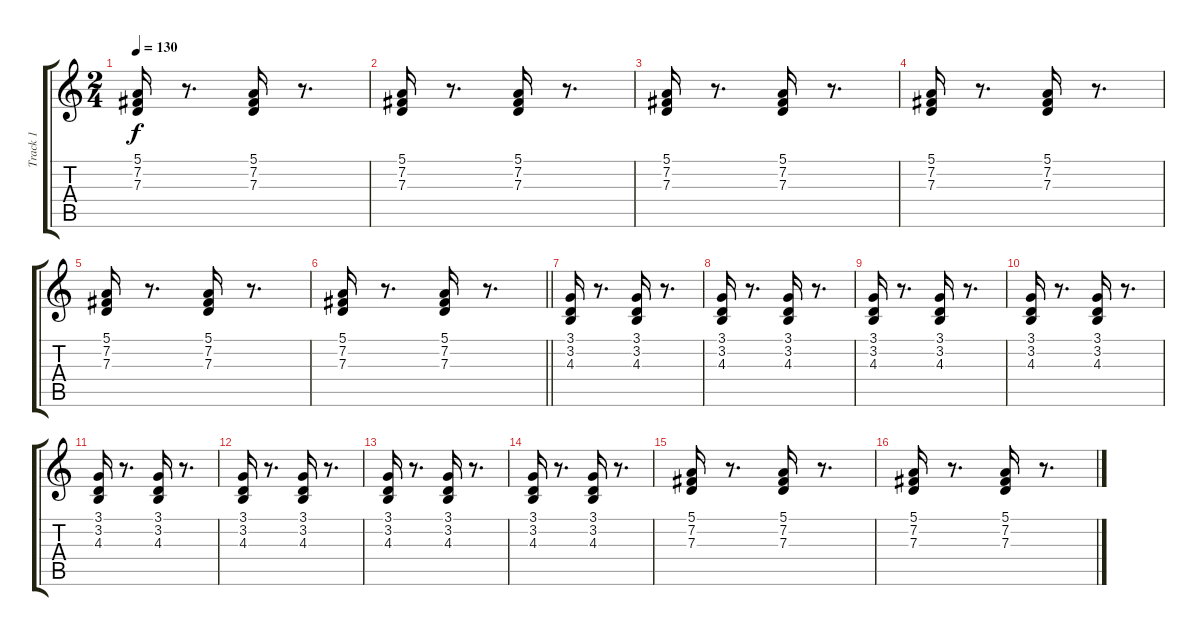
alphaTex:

\track ("Track 1" "Track 1") {instrument harpsichord}
\staff {score tabs}
\tuning (E4 B3 G3 D3 A2 E2) {hide}
\ts (2 4)
\tempo 130
\clef g2
\ks c
(5.1 7.2 7.3).16{dy f} r.8{d} (5.1 7.2 7.3).16 r.8{d} |
(5.1 7.2 7.3).16 r.8{d} (5.1 7.2 7.3).16 r.8{d} |
(5.1 7.2 7.3).16 r.8{d} (5.1 7.2 7.3).16 r.8{d} |
(5.1 7.2 7.3).16 r.8{d} (5.1 7.2 7.3).16 r.8{d} |
(5.1 7.2 7.3).16 r.8{d} (5.1 7.2 7.3).16 r.8{d} |
\barLineRight lightlight
(5.1 7.2 7.3).16 r.8{d} (5.1 7.2 7.3).16 r.8{d} |
(3.1 3.2 4.3).16 r.8{d} (3.1 3.2 4.3).16 r.8{d} |
(3.1 3.2 4.3).16 r.8{d} (3.1 3.2 4.3).16 r.8{d} |
(3.1 3.2 4.3).16 r.8{d} (3.1 3.2 4.3).16 r.8{d} |
(3.1 3.2 4.3).16 r.8{d} (3.1 3.2 4.3).16 r.8{d} |
(3.1 3.2 4.3).16 r.8{d} (3.1 3.2 4.3).16 r.8{d} |
(3.1 3.2 4.3).16 r.8{d} (3.1 3.2 4.3).16 r.8{d} |
(3.1 3.2 4.3).16 r.8{d} (3.1 3.2 4.3).16 r.8{d} |
(3.1 3.2 4.3).16 r.8{d} (3.1 3.2 4.3).16 r.8{d} |
(5.1 7.2 7.3).16 r.8{d} (5.1 7.2 7.3).16 r.8{d} |
(5.1 7.2 7.3).16 r.8{d} (5.1 7.2 7.3).16 r.8{d}
